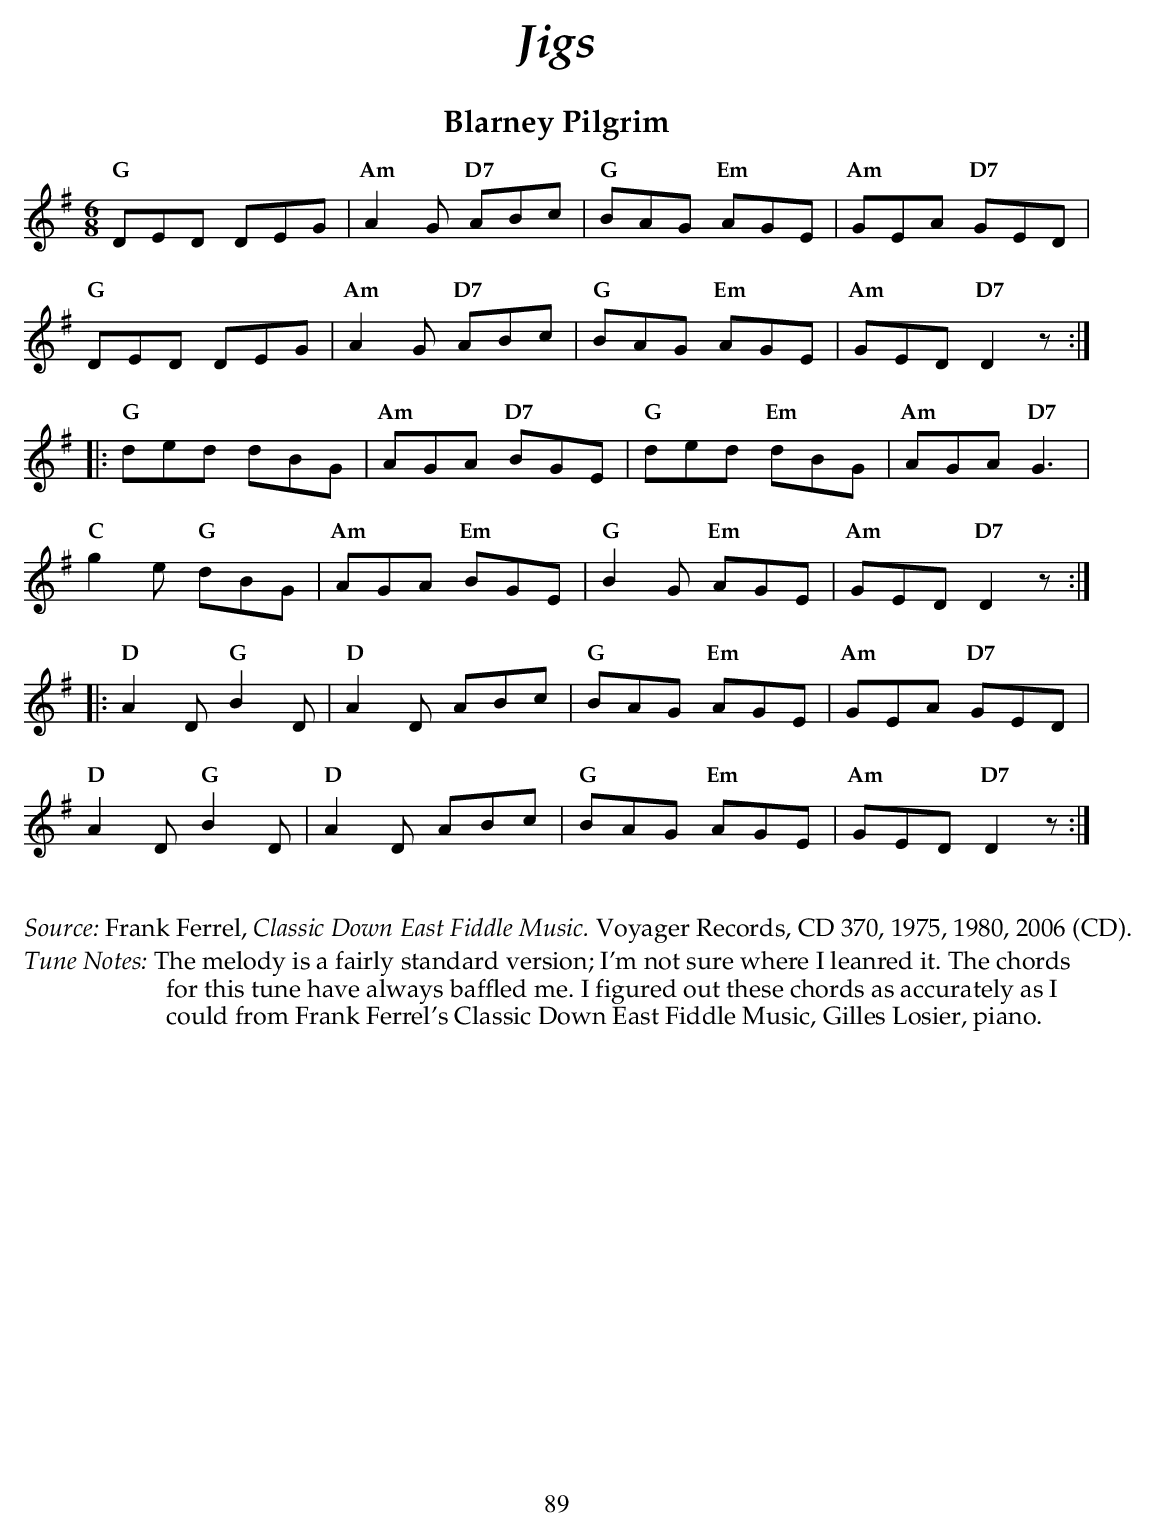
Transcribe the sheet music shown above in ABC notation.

X:1
T:Blarney Pilgrim
M:6/8
L:1/8
K:G
  "G" DED DEG | "Am" A2G   "D7"  ABc | "G" BAG "Em" AGE | "Am"  GEA   "D7"  GED  |
   "G" DED DEG | "Am" A2G "D7"  ABc | "G" BAG "Em" AGE | "Am" GED "D7" D2z :|
|:"G" ded dBG | "Am" AGA "D7" BGE | "G" ded "Em" dBG | "Am"  AGA "D7" G3   |
   "C" g2e "G" dBG | "Am" AGA "Em" BGE | "G" B2G "Em" AGE | "Am" GED "D7" D2z :|
|:"D" A2D "G" B2D | "D" A2D ABc | "G"  BAG "Em"   AGE | "Am"  GEA "D7" GED  |
   "D" A2D "G" B2D | "D" A2D   ABc | "G"  BAG "Em"   AGE | "Am" GED "D7" D2z :|
